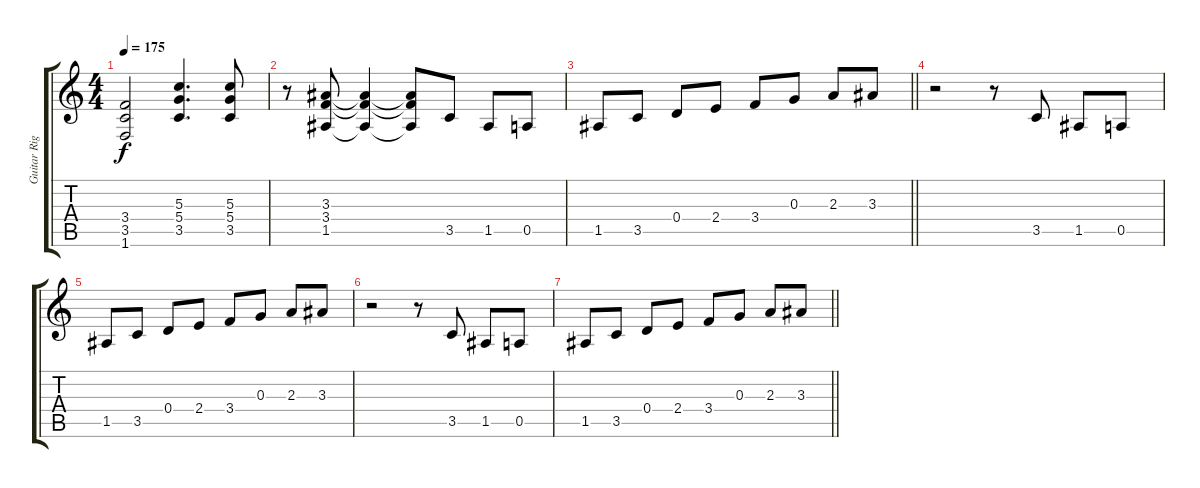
\track ("Guitar Right" "Guitar Rig") {instrument overdrivenguitar}
\staff {score tabs}
\tuning (E4 B3 G3 D3 A2 E2) {hide}
\ts (4 4)
\tempo 175
\clef g2
\ks c
(3.4 3.5 1.6).2{dy f} (5.3 5.4 3.5).4{d} (5.3 5.4 3.5).8 |
r.8 (3.3 3.4 1.5).8 (3.3{t} 3.4{t} 1.5{t}).4 (3.3{t} 3.4{t} 1.5{t}).8 3.5.8 1.5.8 0.5.8 |
\barLineRight lightlight
1.5.8 3.5.8 0.4.8 2.4.8 3.4.8 0.3.8 2.3.8 3.3.8 |
r.2 r.8 3.5.8 1.5.8 0.5.8 |
1.5.8 3.5.8 0.4.8 2.4.8 3.4.8 0.3.8 2.3.8 3.3.8 |
r.2 r.8 3.5.8 1.5.8 0.5.8 |
\barLineRight lightlight
1.5.8 3.5.8 0.4.8 2.4.8 3.4.8 0.3.8 2.3.8 3.3.8
